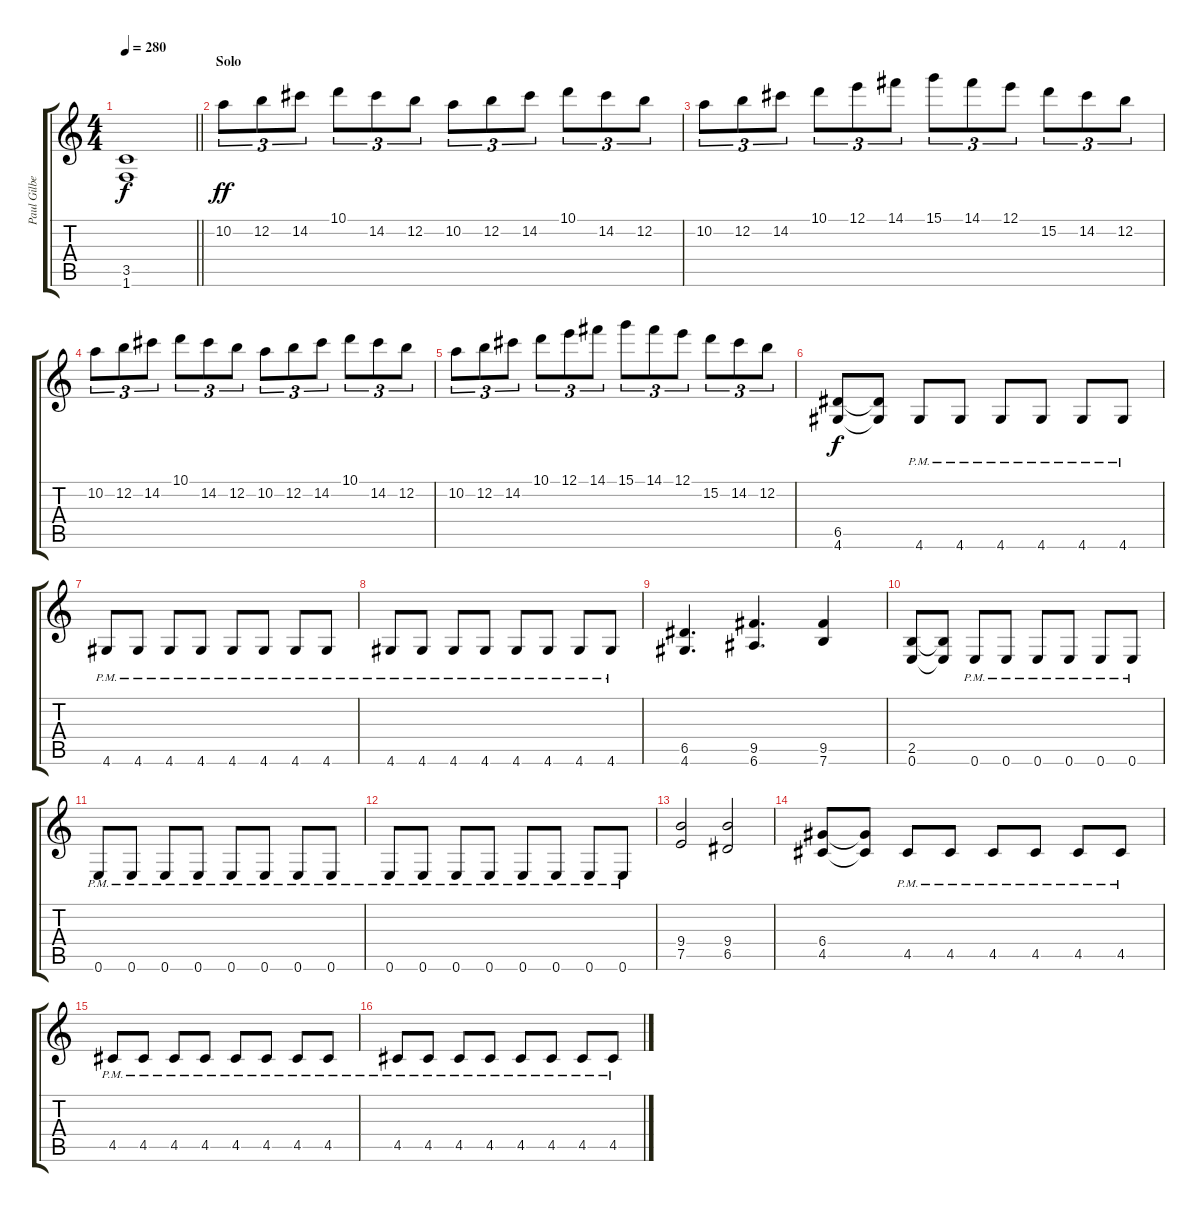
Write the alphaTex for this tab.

\track ("Paul Gilbert (Rhythm Guitar)" "Paul Gilbe") {instrument distortionguitar}
\staff {score tabs}
\tuning (E4 B3 G3 D3 A2 E2) {hide}
\ts (4 4)
\tempo 280
\clef g2
\barLineRight lightlight
\ks c
(3.5{t} 1.6{t}).1{dy f} |
\section ("" "Solo")
10.2.8{tu (3 2) dy ff instrument distortionguitar} 12.2.8{tu (3 2)} 14.2.8{tu (3 2)} 10.1.8{tu (3 2)} 14.2.8{tu (3 2)} 12.2.8{tu (3 2)} 10.2.8{tu (3 2)} 12.2.8{tu (3 2)} 14.2.8{tu (3 2)} 10.1.8{tu (3 2)} 14.2.8{tu (3 2)} 12.2.8{tu (3 2)} |
10.2.8{tu (3 2)} 12.2.8{tu (3 2)} 14.2.8{tu (3 2)} 10.1.8{tu (3 2)} 12.1.8{tu (3 2)} 14.1.8{tu (3 2)} 15.1.8{tu (3 2)} 14.1.8{tu (3 2)} 12.1.8{tu (3 2)} 15.2.8{tu (3 2)} 14.2.8{tu (3 2)} 12.2.8{tu (3 2)} |
10.2.8{tu (3 2)} 12.2.8{tu (3 2)} 14.2.8{tu (3 2)} 10.1.8{tu (3 2)} 14.2.8{tu (3 2)} 12.2.8{tu (3 2)} 10.2.8{tu (3 2)} 12.2.8{tu (3 2)} 14.2.8{tu (3 2)} 10.1.8{tu (3 2)} 14.2.8{tu (3 2)} 12.2.8{tu (3 2)} |
10.2.8{tu (3 2)} 12.2.8{tu (3 2)} 14.2.8{tu (3 2)} 10.1.8{tu (3 2)} 12.1.8{tu (3 2)} 14.1.8{tu (3 2)} 15.1.8{tu (3 2)} 14.1.8{tu (3 2)} 12.1.8{tu (3 2)} 15.2.8{tu (3 2)} 14.2.8{tu (3 2)} 12.2.8{tu (3 2) instrument distortionguitar} |
(6.5 4.6).8{dy f} (6.5{t} 4.6{t}).8 4.6{pm}.8 4.6{pm}.8 4.6{pm}.8 4.6{pm}.8 4.6{pm}.8 4.6{pm}.8 |
4.6{pm}.8 4.6{pm}.8 4.6{pm}.8 4.6{pm}.8 4.6{pm}.8 4.6{pm}.8 4.6{pm}.8 4.6{pm}.8 |
4.6{pm}.8 4.6{pm}.8 4.6{pm}.8 4.6{pm}.8 4.6{pm}.8 4.6{pm}.8 4.6{pm}.8 4.6{pm}.8 |
(6.5 4.6).4{d} (9.5 6.6).4{d} (9.5 7.6).4 |
(2.5 0.6).8 (2.5{t} 0.6{t}).8 0.6{pm}.8 0.6{pm}.8 0.6{pm}.8 0.6{pm}.8 0.6{pm}.8 0.6{pm}.8 |
0.6{pm}.8 0.6{pm}.8 0.6{pm}.8 0.6{pm}.8 0.6{pm}.8 0.6{pm}.8 0.6{pm}.8 0.6{pm}.8 |
0.6{pm}.8 0.6{pm}.8 0.6{pm}.8 0.6{pm}.8 0.6{pm}.8 0.6{pm}.8 0.6{pm}.8 0.6{pm}.8 |
(9.4 7.5).2 (9.4 6.5).2 |
(6.4 4.5).8 (6.4{t} 4.5{t}).8 4.5{pm}.8 4.5{pm}.8 4.5{pm}.8 4.5{pm}.8 4.5{pm}.8 4.5{pm}.8 |
4.5{pm}.8 4.5{pm}.8 4.5{pm}.8 4.5{pm}.8 4.5{pm}.8 4.5{pm}.8 4.5{pm}.8 4.5{pm}.8 |
4.5{pm}.8 4.5{pm}.8 4.5{pm}.8 4.5{pm}.8 4.5{pm}.8 4.5{pm}.8 4.5{pm}.8 4.5{pm}.8
